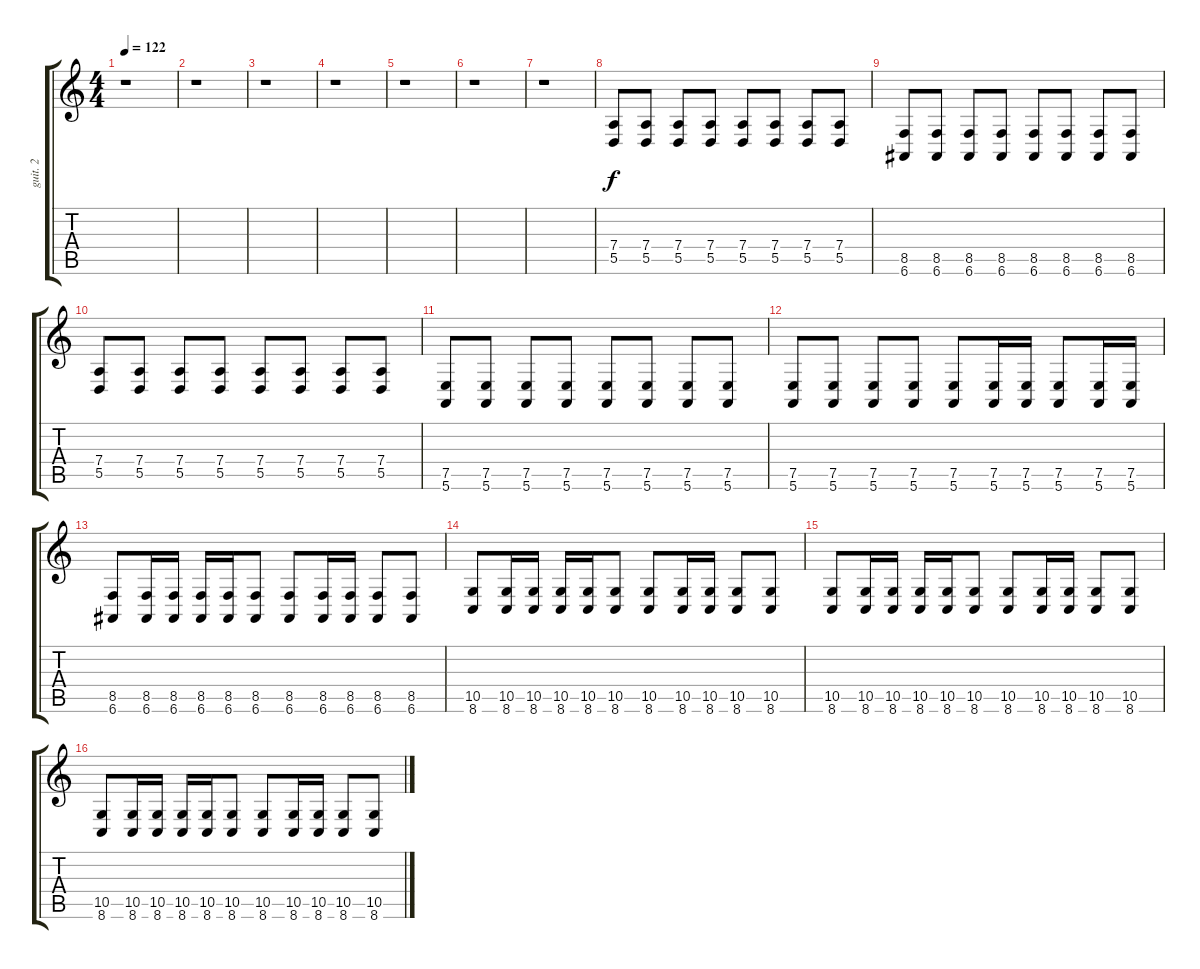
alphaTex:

\track ("guit. 2" "guit. 2") {instrument stringensemble1}
\staff {score tabs}
\tuning (E4 B3 G3 D3 A2 E2) {hide}
\ts (4 4)
\tempo 122
\clef g2
\ks c
r.1{dy f} |
r.1 |
r.1 |
r.1 |
r.1 |
r.1 |
r.1 |
(7.4 5.5).8{instrument overdrivenguitar} (7.4 5.5).8 (7.4 5.5).8 (7.4 5.5).8 (7.4 5.5).8 (7.4 5.5).8 (7.4 5.5).8 (7.4 5.5).8 |
(8.5 6.6).8 (8.5 6.6).8 (8.5 6.6).8 (8.5 6.6).8 (8.5 6.6).8 (8.5 6.6).8 (8.5 6.6).8 (8.5 6.6).8 |
(7.4 5.5).8 (7.4 5.5).8 (7.4 5.5).8 (7.4 5.5).8 (7.4 5.5).8 (7.4 5.5).8 (7.4 5.5).8 (7.4 5.5).8 |
(7.5 5.6).8 (7.5 5.6).8 (7.5 5.6).8 (7.5 5.6).8 (7.5 5.6).8 (7.5 5.6).8 (7.5 5.6).8 (7.5 5.6).8 |
(7.5 5.6).8 (7.5 5.6).8 (7.5 5.6).8 (7.5 5.6).8 (7.5 5.6).8 (7.5 5.6).16 (7.5 5.6).16 (7.5 5.6).8 (7.5 5.6).16 (7.5 5.6).16 |
(8.5 6.6).8 (8.5 6.6).16 (8.5 6.6).16 (8.5 6.6).16 (8.5 6.6).16 (8.5 6.6).8 (8.5 6.6).8 (8.5 6.6).16 (8.5 6.6).16 (8.5 6.6).8 (8.5 6.6).8 |
(10.5 8.6).8{instrument overdrivenguitar} (10.5 8.6).16 (10.5 8.6).16 (10.5 8.6).16 (10.5 8.6).16 (10.5 8.6).8 (10.5 8.6).8 (10.5 8.6).16 (10.5 8.6).16 (10.5 8.6).8 (10.5 8.6).8 |
(10.5 8.6).8 (10.5 8.6).16 (10.5 8.6).16 (10.5 8.6).16 (10.5 8.6).16 (10.5 8.6).8 (10.5 8.6).8 (10.5 8.6).16 (10.5 8.6).16 (10.5 8.6).8 (10.5 8.6).8 |
(10.5 8.6).8 (10.5 8.6).16 (10.5 8.6).16 (10.5 8.6).16 (10.5 8.6).16 (10.5 8.6).8 (10.5 8.6).8 (10.5 8.6).16 (10.5 8.6).16 (10.5 8.6).8 (10.5 8.6).8
